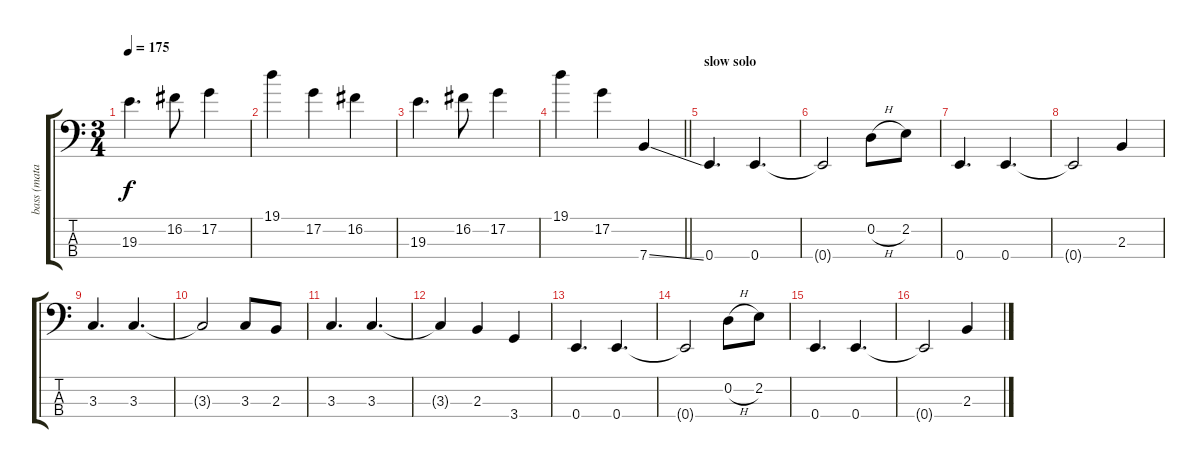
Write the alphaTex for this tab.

\track ("bass (matatabi)" "bass (mata") {instrument electricbasspick}
\staff {score tabs}
\tuning (G2 D2 A1 E1) {hide}
\ts (3 4)
\tempo 175
\clef f4
\ks c
19.3.4{d dy f} 16.2.8 17.2.4 |
19.1.4 17.2.4 16.2.4 |
19.3.4{d} 16.2.8 17.2.4 |
\barLineRight lightlight
19.1.4 17.2.4 7.4{ss}.4 |
\section ("" "slow solo")
0.4.4{d} 0.4.4{d} |
0.4{t}.2 0.2{h}.8 2.2.8 |
0.4.4{d} 0.4.4{d} |
0.4{t}.2 2.3.4 |
3.3.4{d} 3.3.4{d} |
3.3{t}.2 3.3.8 2.3.8 |
3.3.4{d} 3.3.4{d} |
3.3{t}.4 2.3.4 3.4.4 |
0.4.4{d} 0.4.4{d} |
0.4{t}.2 0.2{h}.8 2.2.8 |
0.4.4{d} 0.4.4{d} |
0.4{t}.2 2.3.4
